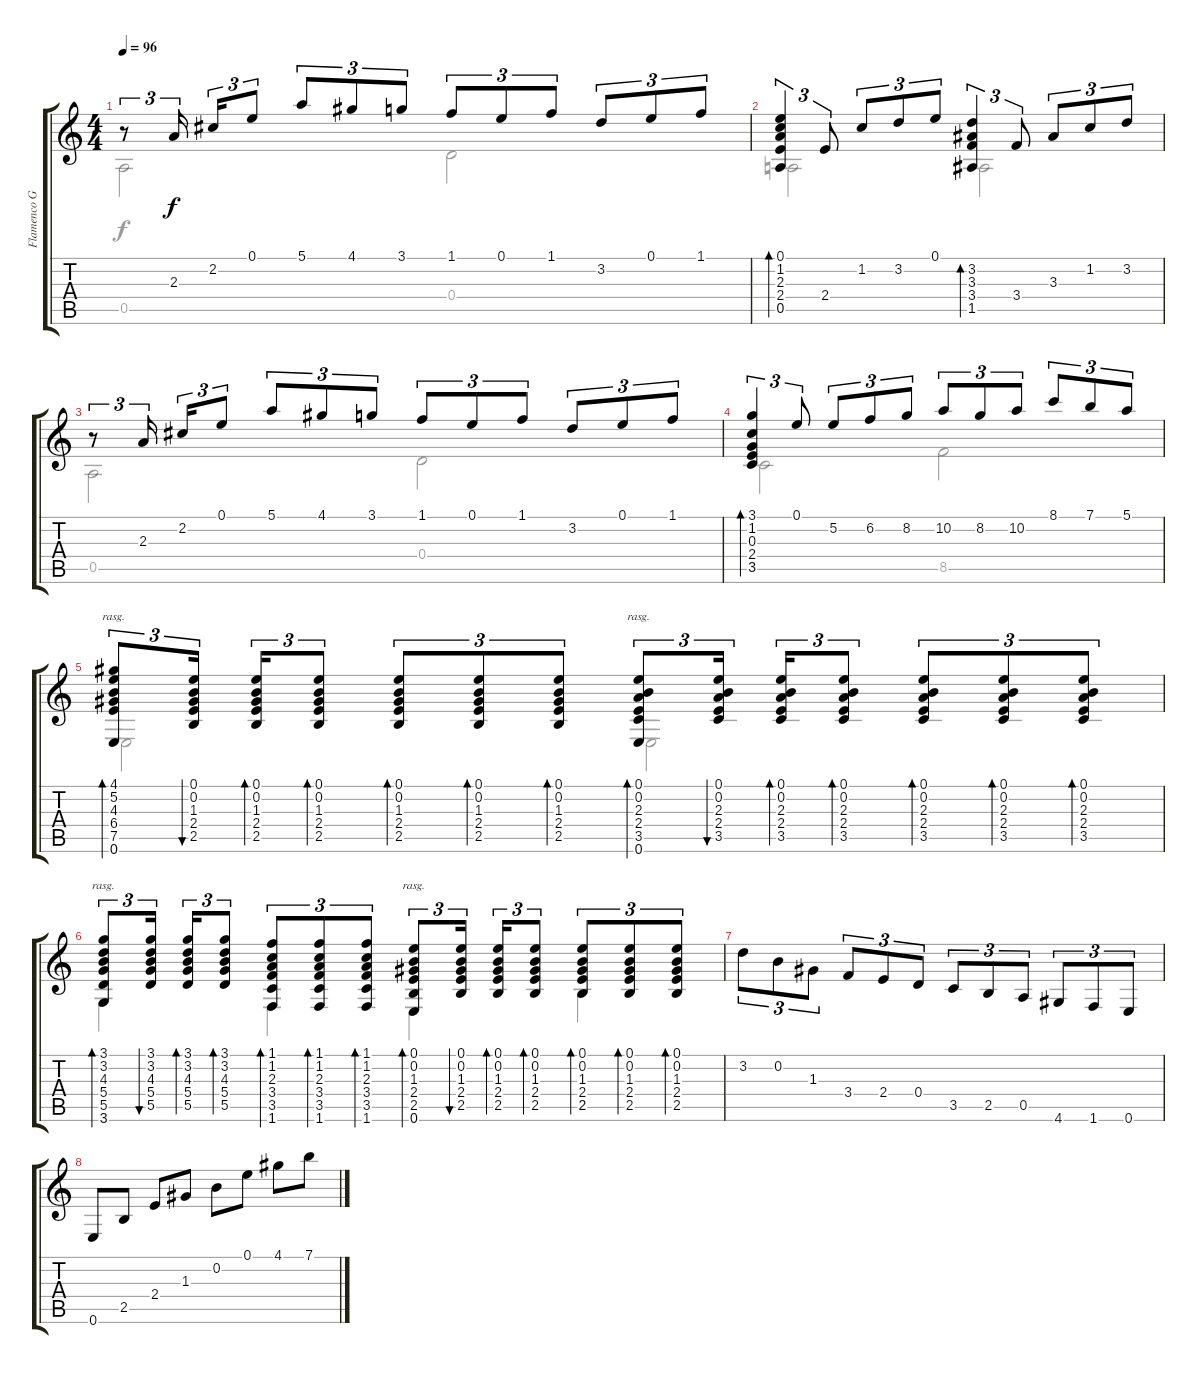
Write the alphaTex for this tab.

\track ("Flamenco Guitar" "Flamenco G") {instrument acousticguitarnylon}
\staff {score tabs}
\tuning (E4 B3 G3 D3 A2 E2) {hide}
\voice
\ts (4 4)
\tempo 96
\clef g2
\ks c
r.8{tu (3 2) dy f} 2.3.16{tu (3 2) beam splitsecondary} 2.2.16{tu (3 2)} 0.1.8{tu (3 2)} 5.1.8{tu (3 2)} 4.1.8{tu (3 2)} 3.1.8{tu (3 2)} 1.1.8{tu (3 2)} 0.1.8{tu (3 2)} 1.1.8{tu (3 2)} 3.2.8{tu (3 2)} 0.1.8{tu (3 2)} 1.1.8{tu (3 2)} |
(0.1 1.2 2.3 2.4 0.5).4{tu (3 2) bd 30} 2.4.8{tu (3 2)} 1.2.8{tu (3 2)} 3.2.8{tu (3 2)} 0.1.8{tu (3 2)} (3.2 3.3 3.4 1.5).4{tu (3 2) bd 30} 3.4.8{tu (3 2)} 3.3.8{tu (3 2)} 1.2.8{tu (3 2)} 3.2.8{tu (3 2)} |
r.8{tu (3 2)} 2.3.16{tu (3 2) beam splitsecondary} 2.2.16{tu (3 2)} 0.1.8{tu (3 2)} 5.1.8{tu (3 2)} 4.1.8{tu (3 2)} 3.1.8{tu (3 2)} 1.1.8{tu (3 2)} 0.1.8{tu (3 2)} 1.1.8{tu (3 2)} 3.2.8{tu (3 2)} 0.1.8{tu (3 2)} 1.1.8{tu (3 2)} |
(3.1 1.2 0.3 2.4 3.5).4{tu (3 2) bd 30} 0.1.8{tu (3 2)} 5.2.8{tu (3 2)} 6.2.8{tu (3 2)} 8.2.8{tu (3 2)} 10.2.8{tu (3 2)} 8.2.8{tu (3 2)} 10.2.8{tu (3 2)} 8.1.8{tu (3 2)} 7.1.8{tu (3 2)} 5.1.8{tu (3 2)} |
(4.1 5.2 4.3 6.4 7.5 0.6).8{tu (3 2) bd 480 rasg ii} (0.1 0.2 1.3 2.4 2.5).16{tu (3 2) bu 30 beam splitsecondary} (0.1 0.2 1.3 2.4 2.5).16{tu (3 2) bd 30} (0.1 0.2 1.3 2.4 2.5).8{tu (3 2) bd 30} (0.1 0.2 1.3 2.4 2.5).8{tu (3 2) bd 30} (0.1 0.2 1.3 2.4 2.5).8{tu (3 2) bd 30} (0.1 0.2 1.3 2.4 2.5).8{tu (3 2) bd 30} (0.1 0.2 2.3 2.4 3.5 0.6).8{tu (3 2) bd 480 rasg ii} (0.1 0.2 2.3 2.4 3.5).16{tu (3 2) bu 30 beam splitsecondary} (0.1 0.2 2.3 2.4 3.5).16{tu (3 2) bd 30} (0.1 0.2 2.3 2.4 3.5).8{tu (3 2) bd 30} (0.1 0.2 2.3 2.4 3.5).8{tu (3 2) bd 30} (0.1 0.2 2.3 2.4 3.5).8{tu (3 2) bd 30} (0.1 0.2 2.3 2.4 3.5).8{tu (3 2) bd 30} |
(3.1 3.2 4.3 5.4 5.5 3.6).8{tu (3 2) bd 480 rasg ii} (3.1 3.2 4.3 5.4 5.5).16{tu (3 2) bu 30 beam splitsecondary} (3.1 3.2 4.3 5.4 5.5).16{tu (3 2) bd 30} (3.1 3.2 4.3 5.4 5.5).8{tu (3 2) bd 30} (1.1 1.2 2.3 3.4 3.5 1.6).8{tu (3 2) bd 30} (1.1 1.2 2.3 3.4 3.5 1.6).8{tu (3 2) bd 30} (1.1 1.2 2.3 3.4 3.5 1.6).8{tu (3 2) bd 30} (0.1 0.2 1.3 2.4 2.5 0.6).8{tu (3 2) bd 480 rasg ii} (0.1 0.2 1.3 2.4 2.5).16{tu (3 2) bu 30 beam splitsecondary} (0.1 0.2 1.3 2.4 2.5).16{tu (3 2) bd 30} (0.1 0.2 1.3 2.4 2.5).8{tu (3 2) bd 30} (0.1 0.2 1.3 2.4 2.5).8{tu (3 2) bd 30} (0.1 0.2 1.3 2.4 2.5).8{tu (3 2) bd 30} (0.1 0.2 1.3 2.4 2.5).8{tu (3 2) bd 30} |
3.2.8{tu (3 2)} 0.2.8{tu (3 2)} 1.3.8{tu (3 2)} 3.4.8{tu (3 2)} 2.4.8{tu (3 2)} 0.4.8{tu (3 2)} 3.5.8{tu (3 2)} 2.5.8{tu (3 2)} 0.5.8{tu (3 2)} 4.6.8{tu (3 2)} 1.6.8{tu (3 2)} 0.6.8{tu (3 2)} |
0.6.8 2.5.8 2.4.8 1.3.8 0.2.8 0.1.8 4.1.8 7.1.8
\voice
\clef g2
\ottava regular
\simile none
\ks c
0.5.2{dy f} 0.4.2 |
0.5.2 1.5.2 |
0.5.2 0.4.2 |
3.5.2 8.5.2 |
0.6.2 0.6.2 |
3.6.4 1.6.4 0.6.4 2.5.4 |
|
